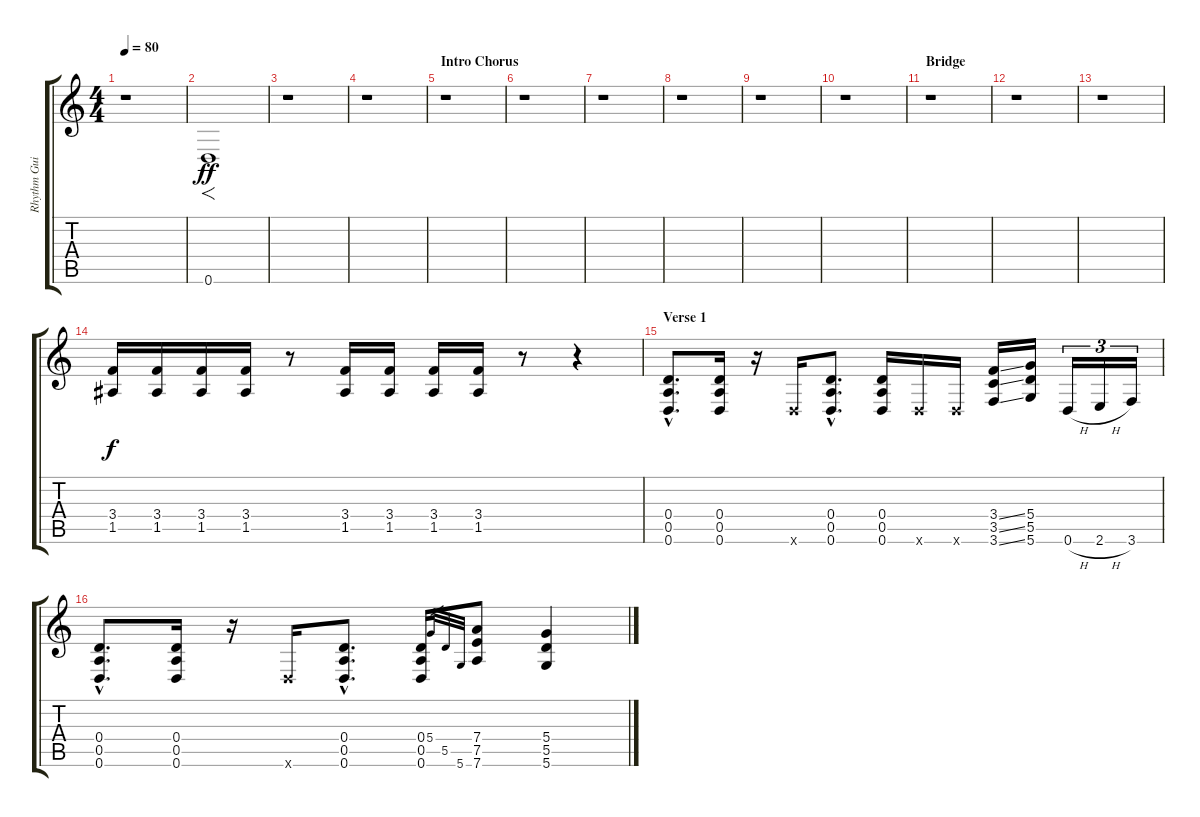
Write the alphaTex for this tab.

\track ("Rhythm Guitar (Drop D)" "Rhythm Gui") {instrument distortionguitar}
\staff {score tabs}
\tuning (E4 B3 G3 D3 A2 D2) {hide}
\ts (4 4)
\tempo 80
\clef g2
\ks c
r.1{dy ff} |
0.6.1{f} |
r.1 |
r.1 |
\section ("" "Intro Chorus")
r.1 |
r.1 |
r.1 |
r.1 |
r.1 |
r.1 |
\section ("" "Bridge")
r.1 |
r.1 |
r.1 |
(3.4 1.5).16{dy f} (3.4 1.5).16 (3.4 1.5).16 (3.4 1.5).16 r.8 (3.4 1.5).16 (3.4 1.5).16 (3.4 1.5).16 (3.4 1.5).16 r.8 r.4 |
\section ("" "Verse 1")
(0.4{hac} 0.5{hac} 0.6{hac}).8{d} (0.4 0.5 0.6).16 r.16 0.6{x}.16 (0.4{hac} 0.5{hac} 0.6{hac}).8{d} (0.4 0.5 0.6).16 0.6{x}.16 0.6{x}.16 (3.4{ss} 3.5{ss} 3.6{ss}).16 (5.4 5.5 5.6).16 0.6{h}.16{tu (3 2)} 2.6{h}.16{tu (3 2)} 3.6.16{tu (3 2)} |
(0.4{hac} 0.5{hac} 0.6{hac}).8{d} (0.4 0.5 0.6).16 r.16 0.6{x}.16 (0.4{hac} 0.5{hac} 0.6{hac}).8{d} (0.4 0.5 0.6).16 5.4.32{gr} 5.5.32{gr} 5.6.32{gr} (7.4 7.5 7.6).8 (5.4 5.5 5.6).4
